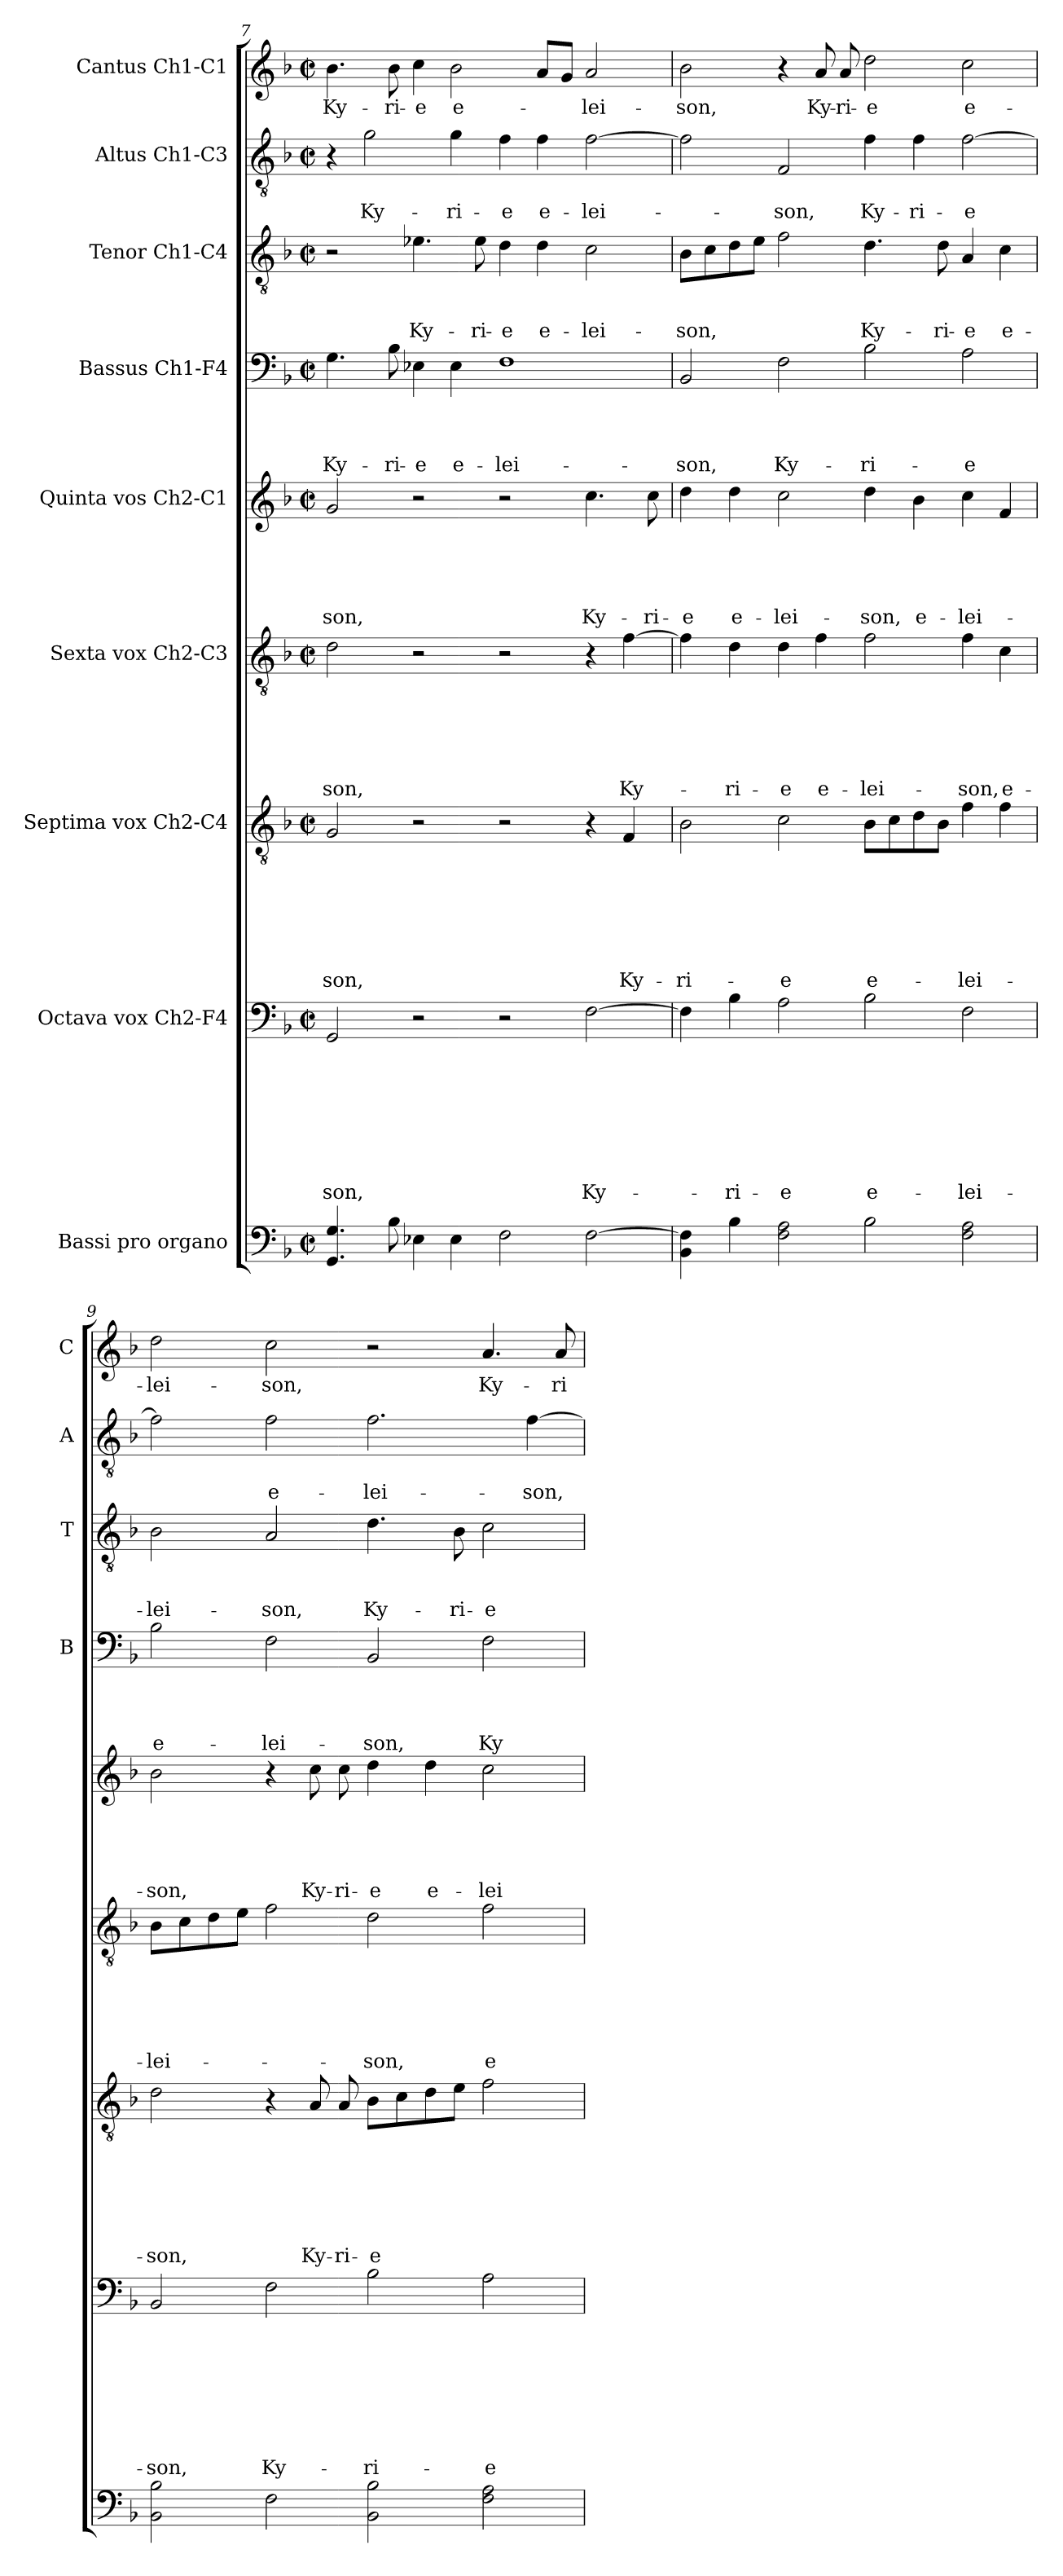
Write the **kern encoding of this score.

**kern	**kern	**text	**text	**text	**text	**text	**text	**text	**text	**kern	**text	**text	**text	**text	**text	**text	**text	**kern	**text	**text	**text	**text	**text	**text	**kern	**text	**text	**text	**text	**text	**kern	**text	**text	**text	**text	**kern	**text	**text	**text	**kern	**text	**text	**kern	**text
*part9	*part8	*part8	*part8	*part8	*part8	*part8	*part8	*part8	*part8	*part7	*part7	*part7	*part7	*part7	*part7	*part7	*part7	*part6	*part6	*part6	*part6	*part6	*part6	*part6	*part5	*part5	*part5	*part5	*part5	*part5	*part4	*part4	*part4	*part4	*part4	*part3	*part3	*part3	*part3	*part2	*part2	*part2	*part1	*part1
*staff9	*staff8	*staff8	*staff8	*staff8	*staff8	*staff8	*staff8	*staff8	*staff8	*staff7	*staff7	*staff7	*staff7	*staff7	*staff7	*staff7	*staff7	*staff6	*staff6	*staff6	*staff6	*staff6	*staff6	*staff6	*staff5	*staff5	*staff5	*staff5	*staff5	*staff5	*staff4	*staff4	*staff4	*staff4	*staff4	*staff3	*staff3	*staff3	*staff3	*staff2	*staff2	*staff2	*staff1	*staff1
*I"Bassi pro  organo	*I"Octava vox Ch2-F4	*	*	*	*	*	*	*	*	*I"Septima vox Ch2-C4	*	*	*	*	*	*	*	*I"Sexta vox Ch2-C3	*	*	*	*	*	*	*I"Quinta vos Ch2-C1	*	*	*	*	*	*I"Bassus Ch1-F4	*	*	*	*	*I"Tenor Ch1-C4	*	*	*	*I"Altus Ch1-C3	*	*	*I"Cantus Ch1-C1	*
*	*	*	*	*	*	*	*	*	*	*	*	*	*	*	*	*	*	*	*	*	*	*	*	*	*	*	*	*	*	*	*I'B	*	*	*	*	*I'T	*	*	*	*I'A	*	*	*I'C	*
*clefF4	*clefF4	*	*	*	*	*	*	*	*	*clefGv2	*	*	*	*	*	*	*	*clefGv2	*	*	*	*	*	*	*clefG2	*	*	*	*	*	*clefF4	*	*	*	*	*clefGv2	*	*	*	*clefGv2	*	*	*clefG2	*
*k[b-]	*k[b-]	*	*	*	*	*	*	*	*	*k[b-]	*	*	*	*	*	*	*	*k[b-]	*	*	*	*	*	*	*k[b-]	*	*	*	*	*	*k[b-]	*	*	*	*	*k[b-]	*	*	*	*k[b-]	*	*	*k[b-]	*
*F:	*F:	*	*	*	*	*	*	*	*	*F:	*	*	*	*	*	*	*	*F:	*	*	*	*	*	*	*F:	*	*	*	*	*	*F:	*	*	*	*	*F:	*	*	*	*F:	*	*	*F:	*
*M2/2	*M2/2	*	*	*	*	*	*	*	*	*M2/2	*	*	*	*	*	*	*	*M2/2	*	*	*	*	*	*	*M2/2	*	*	*	*	*	*M2/2	*	*	*	*	*M2/2	*	*	*	*M2/2	*	*	*M2/2	*
*met(c|)	*met(c|)	*	*	*	*	*	*	*	*	*met(c|)	*	*	*	*	*	*	*	*met(c|)	*	*	*	*	*	*	*met(c|)	*	*	*	*	*	*met(c|)	*	*	*	*	*met(c|)	*	*	*	*met(c|)	*	*	*met(c|)	*
=7	=7	=7	=7	=7	=7	=7	=7	=7	=7	=7	=7	=7	=7	=7	=7	=7	=7	=7	=7	=7	=7	=7	=7	=7	=7	=7	=7	=7	=7	=7	=7	=7	=7	=7	=7	=7	=7	=7	=7	=7	=7	=7	=7	=7
!	!	!	!	!	!	!	!	!	!LO:LY:b	!	!	!	!	!	!	!	!LO:LY:b	!	!	!	!	!	!	!LO:LY:b	!	!	!	!	!	!LO:LY:b	!	!	!	!	!LO:LY:b	!	!	!	!	!	!	!	!	!LO:LY:b
4.GG/ 4.G/	2GG/	.	.	.	.	.	.	.	-son,	2G/	.	.	.	.	.	.	-son,	2d\	.	.	.	.	.	-son,	2g/	.	.	.	.	-son,	4.G\	.	.	.	Ky-	2r	.	.	.	4r	.	.	4.b-\	Ky-
!	!	!	!	!	!	!	!	!	!	!	!	!	!	!	!	!	!	!	!	!	!	!	!	!	!	!	!	!	!	!	!	!	!	!	!	!	!	!	!	!	!	!LO:LY:b	!	!
.	.	.	.	.	.	.	.	.	.	.	.	.	.	.	.	.	.	.	.	.	.	.	.	.	.	.	.	.	.	.	.	.	.	.	.	.	.	.	.	2g\	.	Ky-	.	.
!	!	!	!	!	!	!	!	!	!	!	!	!	!	!	!	!	!	!	!	!	!	!	!	!	!	!	!	!	!	!	!	!	!	!	!LO:LY:b	!	!	!	!	!	!	!	!	!LO:LY:b
8B-\	.	.	.	.	.	.	.	.	.	.	.	.	.	.	.	.	.	.	.	.	.	.	.	.	.	.	.	.	.	.	8B-\	.	.	.	-ri-	.	.	.	.	.	.	.	8b-\	-ri-
!	!	!	!	!	!	!	!	!	!	!	!	!	!	!	!	!	!	!	!	!	!	!	!	!	!	!	!	!	!	!	!	!	!	!	!LO:LY:b	!	!	!	!LO:LY:b	!	!	!	!	!LO:LY:b
4E-X\	2r	.	.	.	.	.	.	.	.	2r	.	.	.	.	.	.	.	2r	.	.	.	.	.	.	2r	.	.	.	.	.	4E-X\	.	.	.	-e	4.e-X\	.	.	Ky-	.	.	.	4cc\	-e
!	!	!	!	!	!	!	!	!	!	!	!	!	!	!	!	!	!	!	!	!	!	!	!	!	!	!	!	!	!	!	!	!	!	!	!LO:LY:b	!	!	!	!	!	!	!LO:LY:b	!	!LO:LY:b
4E-\	.	.	.	.	.	.	.	.	.	.	.	.	.	.	.	.	.	.	.	.	.	.	.	.	.	.	.	.	.	.	4E-\	.	.	.	e-	.	.	.	.	4g\	.	-ri-	2b-\	e-
!	!	!	!	!	!	!	!	!	!	!	!	!	!	!	!	!	!	!	!	!	!	!	!	!	!	!	!	!	!	!	!	!	!	!	!	!	!	!	!LO:LY:b	!	!	!	!	!
.	.	.	.	.	.	.	.	.	.	.	.	.	.	.	.	.	.	.	.	.	.	.	.	.	.	.	.	.	.	.	.	.	.	.	.	8e-\	.	.	-ri-	.	.	.	.	.
!	!	!	!	!	!	!	!	!	!	!	!	!	!	!	!	!	!	!	!	!	!	!	!	!	!	!	!	!	!	!	!	!	!	!	!LO:LY:b	!	!	!	!LO:LY:b	!	!	!LO:LY:b	!	!
2F\	2r	.	.	.	.	.	.	.	.	2r	.	.	.	.	.	.	.	2r	.	.	.	.	.	.	2r	.	.	.	.	.	1F	.	.	.	-lei-	4d\	.	.	-e	4f\	.	-e	.	.
!	!	!	!	!	!	!	!	!	!	!	!	!	!	!	!	!	!	!	!	!	!	!	!	!	!	!	!	!	!	!	!	!	!	!	!	!	!	!	!LO:LY:b	!	!	!LO:LY:b	!	!
.	.	.	.	.	.	.	.	.	.	.	.	.	.	.	.	.	.	.	.	.	.	.	.	.	.	.	.	.	.	.	.	.	.	.	.	4d\	.	.	e-	4f\	.	e-	8a/L	.
.	.	.	.	.	.	.	.	.	.	.	.	.	.	.	.	.	.	.	.	.	.	.	.	.	.	.	.	.	.	.	.	.	.	.	.	.	.	.	.	.	.	.	8g/J	.
!	!	!	!	!	!	!	!	!	!LO:LY:b	!	!	!	!	!	!	!	!	!	!	!	!	!	!	!	!	!	!	!	!	!LO:LY:b	!	!	!	!	!	!	!	!	!LO:LY:b	!	!	!LO:LY:b	!	!LO:LY:b
[2F\	[2F\	.	.	.	.	.	.	.	Ky-	4r	.	.	.	.	.	.	.	4r	.	.	.	.	.	.	4.cc\	.	.	.	.	Ky-	.	.	.	.	.	2c\	.	.	-lei-	[2f\	.	-lei-	2a/	-lei-
!	!	!	!	!	!	!	!	!	!	!	!	!	!	!	!	!	!LO:LY:b	!	!	!	!	!	!	!LO:LY:b	!	!	!	!	!	!	!	!	!	!	!	!	!	!	!	!	!	!	!	!
.	.	.	.	.	.	.	.	.	.	4F/	.	.	.	.	.	.	Ky-	[4f\	.	.	.	.	.	Ky-	.	.	.	.	.	.	.	.	.	.	.	.	.	.	.	.	.	.	.	.
!	!	!	!	!	!	!	!	!	!	!	!	!	!	!	!	!	!	!	!	!	!	!	!	!	!	!	!	!	!	!LO:LY:b	!	!	!	!	!	!	!	!	!	!	!	!	!	!
.	.	.	.	.	.	.	.	.	.	.	.	.	.	.	.	.	.	.	.	.	.	.	.	.	8cc\	.	.	.	.	-ri-	.	.	.	.	.	.	.	.	.	.	.	.	.	.
=8	=8	=8	=8	=8	=8	=8	=8	=8	=8	=8	=8	=8	=8	=8	=8	=8	=8	=8	=8	=8	=8	=8	=8	=8	=8	=8	=8	=8	=8	=8	=8	=8	=8	=8	=8	=8	=8	=8	=8	=8	=8	=8	=8	=8
!	!	!	!	!	!	!	!	!	!	!	!	!	!	!	!	!	!LO:LY:b	!	!	!	!	!	!	!	!	!	!	!	!	!LO:LY:b	!	!	!	!	!LO:LY:b	!	!	!	!LO:LY:b	!	!	!	!	!LO:LY:b
4BB-\ 4F\]	4F\]	.	.	.	.	.	.	.	.	2B-\	.	.	.	.	.	.	-ri-	4f\]	.	.	.	.	.	.	4dd\	.	.	.	.	-e	2BB-/	.	.	.	-son,	8B-\L	.	.	-son,	2f\]	.	.	2b-\	-son,
.	.	.	.	.	.	.	.	.	.	.	.	.	.	.	.	.	.	.	.	.	.	.	.	.	.	.	.	.	.	.	.	.	.	.	.	8c\	.	.	.	.	.	.	.	.
!	!	!	!	!	!	!	!	!	!LO:LY:b	!	!	!	!	!	!	!	!	!	!	!	!	!	!	!LO:LY:b	!	!	!	!	!	!LO:LY:b	!	!	!	!	!	!	!	!	!	!	!	!	!	!
4B-\	4B-\	.	.	.	.	.	.	.	-ri-	.	.	.	.	.	.	.	.	4d\	.	.	.	.	.	-ri-	4dd\	.	.	.	.	e-	.	.	.	.	.	8d\	.	.	.	.	.	.	.	.
.	.	.	.	.	.	.	.	.	.	.	.	.	.	.	.	.	.	.	.	.	.	.	.	.	.	.	.	.	.	.	.	.	.	.	.	8e\J	.	.	.	.	.	.	.	.
!	!	!	!	!	!	!	!	!	!LO:LY:b	!	!	!	!	!	!	!	!LO:LY:b	!	!	!	!	!	!	!LO:LY:b	!	!	!	!	!	!LO:LY:b	!	!	!	!	!LO:LY:b	!	!	!	!	!	!	!LO:LY:b	!	!
2F\ 2A\	2A\	.	.	.	.	.	.	.	-e	2c\	.	.	.	.	.	.	-e	4d\	.	.	.	.	.	-e	2cc\	.	.	.	.	-lei-	2F\	.	.	.	Ky-	2f\	.	.	.	2F/	.	-son,	4r	.
!	!	!	!	!	!	!	!	!	!	!	!	!	!	!	!	!	!	!	!	!	!	!	!	!LO:LY:b	!	!	!	!	!	!	!	!	!	!	!	!	!	!	!	!	!	!	!	!LO:LY:b
.	.	.	.	.	.	.	.	.	.	.	.	.	.	.	.	.	.	4f\	.	.	.	.	.	e-	.	.	.	.	.	.	.	.	.	.	.	.	.	.	.	.	.	.	8a/	Ky-
!	!	!	!	!	!	!	!	!	!	!	!	!	!	!	!	!	!	!	!	!	!	!	!	!	!	!	!	!	!	!	!	!	!	!	!	!	!	!	!	!	!	!	!	!LO:LY:b
.	.	.	.	.	.	.	.	.	.	.	.	.	.	.	.	.	.	.	.	.	.	.	.	.	.	.	.	.	.	.	.	.	.	.	.	.	.	.	.	.	.	.	8a/	-ri-
!	!	!	!	!	!	!	!	!	!LO:LY:b	!	!	!	!	!	!	!	!LO:LY:b	!	!	!	!	!	!	!LO:LY:b	!	!	!	!	!	!LO:LY:b	!	!	!	!	!LO:LY:b	!	!	!	!LO:LY:b	!	!	!LO:LY:b	!	!LO:LY:b
2B-\	2B-\	.	.	.	.	.	.	.	e-	8B-\L	.	.	.	.	.	.	e-	2f\	.	.	.	.	.	-lei-	4dd\	.	.	.	.	-son,	2B-\	.	.	.	-ri-	4.d\	.	.	Ky-	4f\	.	Ky-	2dd\	-e
.	.	.	.	.	.	.	.	.	.	8c\	.	.	.	.	.	.	.	.	.	.	.	.	.	.	.	.	.	.	.	.	.	.	.	.	.	.	.	.	.	.	.	.	.	.
!	!	!	!	!	!	!	!	!	!	!	!	!	!	!	!	!	!	!	!	!	!	!	!	!	!	!	!	!	!	!LO:LY:b	!	!	!	!	!	!	!	!	!	!	!	!LO:LY:b	!	!
.	.	.	.	.	.	.	.	.	.	8d\	.	.	.	.	.	.	.	.	.	.	.	.	.	.	4b-\	.	.	.	.	e-	.	.	.	.	.	.	.	.	.	4f\	.	-ri-	.	.
!	!	!	!	!	!	!	!	!	!	!	!	!	!	!	!	!	!	!	!	!	!	!	!	!	!	!	!	!	!	!	!	!	!	!	!	!	!	!	!LO:LY:b	!	!	!	!	!
.	.	.	.	.	.	.	.	.	.	8B-\J	.	.	.	.	.	.	.	.	.	.	.	.	.	.	.	.	.	.	.	.	.	.	.	.	.	8d\	.	.	-ri-	.	.	.	.	.
!	!	!	!	!	!	!	!	!	!LO:LY:b	!	!	!	!	!	!	!	!LO:LY:b	!	!	!	!	!	!	!LO:LY:b	!	!	!	!	!	!LO:LY:b	!	!	!	!	!LO:LY:b	!	!	!	!LO:LY:b	!	!	!LO:LY:b	!	!LO:LY:b
2F\ 2A\	2F\	.	.	.	.	.	.	.	-lei-	4f\	.	.	.	.	.	.	-lei-	4f\	.	.	.	.	.	-son,	4cc\	.	.	.	.	-lei-	2A\	.	.	.	-e	4A/	.	.	-e	[2f\	.	-e	2cc\	e-
!	!	!	!	!	!	!	!	!	!	!	!	!	!	!	!	!	!	!	!	!	!	!	!	!LO:LY:b	!	!	!	!	!	!	!	!	!	!	!	!	!	!	!LO:LY:b	!	!	!	!	!
.	.	.	.	.	.	.	.	.	.	4f\	.	.	.	.	.	.	.	4c\	.	.	.	.	.	e-	4f/	.	.	.	.	.	.	.	.	.	.	4c\	.	.	e-	.	.	.	.	.
!!LO:PB:g=z
=9	=9	=9	=9	=9	=9	=9	=9	=9	=9	=9	=9	=9	=9	=9	=9	=9	=9	=9	=9	=9	=9	=9	=9	=9	=9	=9	=9	=9	=9	=9	=9	=9	=9	=9	=9	=9	=9	=9	=9	=9	=9	=9	=9	=9
!	!	!	!	!	!	!	!	!	!LO:LY:b	!	!	!	!	!	!	!	!LO:LY:b	!	!	!	!	!	!	!LO:LY:b	!	!	!	!	!	!LO:LY:b	!	!	!	!	!LO:LY:b	!	!	!	!LO:LY:b	!	!	!	!	!LO:LY:b
2BB-\ 2B-\	2BB-/	.	.	.	.	.	.	.	-son,	2d\	.	.	.	.	.	.	-son,	8B-\L	.	.	.	.	.	-lei-	2b-\	.	.	.	.	-son,	2B-\	.	.	.	e-	2B-\	.	.	-lei-	2f\]	.	.	2dd\	-lei-
.	.	.	.	.	.	.	.	.	.	.	.	.	.	.	.	.	.	8c\	.	.	.	.	.	.	.	.	.	.	.	.	.	.	.	.	.	.	.	.	.	.	.	.	.	.
.	.	.	.	.	.	.	.	.	.	.	.	.	.	.	.	.	.	8d\	.	.	.	.	.	.	.	.	.	.	.	.	.	.	.	.	.	.	.	.	.	.	.	.	.	.
.	.	.	.	.	.	.	.	.	.	.	.	.	.	.	.	.	.	8e\J	.	.	.	.	.	.	.	.	.	.	.	.	.	.	.	.	.	.	.	.	.	.	.	.	.	.
!	!	!	!	!	!	!	!	!	!LO:LY:b	!	!	!	!	!	!	!	!	!	!	!	!	!	!	!	!	!	!	!	!	!	!	!	!	!	!LO:LY:b	!	!	!	!LO:LY:b	!	!	!LO:LY:b	!	!LO:LY:b
2F\	2F\	.	.	.	.	.	.	.	Ky-	4r	.	.	.	.	.	.	.	2f\	.	.	.	.	.	.	4r	.	.	.	.	.	2F\	.	.	.	-lei-	2A/	.	.	-son,	2f\	.	e-	2cc\	-son,
!	!	!	!	!	!	!	!	!	!	!	!	!	!	!	!	!	!LO:LY:b	!	!	!	!	!	!	!	!	!	!	!	!	!LO:LY:b	!	!	!	!	!	!	!	!	!	!	!	!	!	!
.	.	.	.	.	.	.	.	.	.	8A/	.	.	.	.	.	.	Ky-	.	.	.	.	.	.	.	8cc\	.	.	.	.	Ky-	.	.	.	.	.	.	.	.	.	.	.	.	.	.
!	!	!	!	!	!	!	!	!	!	!	!	!	!	!	!	!	!LO:LY:b	!	!	!	!	!	!	!	!	!	!	!	!	!LO:LY:b	!	!	!	!	!	!	!	!	!	!	!	!	!	!
.	.	.	.	.	.	.	.	.	.	8A/	.	.	.	.	.	.	-ri-	.	.	.	.	.	.	.	8cc\	.	.	.	.	-ri-	.	.	.	.	.	.	.	.	.	.	.	.	.	.
!	!	!	!	!	!	!	!	!	!LO:LY:b	!	!	!	!	!	!	!	!LO:LY:b	!	!	!	!	!	!	!LO:LY:b	!	!	!	!	!	!LO:LY:b	!	!	!	!	!LO:LY:b	!	!	!	!LO:LY:b	!	!	!LO:LY:b	!	!
2BB-\ 2B-\	2B-\	.	.	.	.	.	.	.	-ri-	8B-\L	.	.	.	.	.	.	-e	2d\	.	.	.	.	.	-son,	4dd\	.	.	.	.	-e	2BB-/	.	.	.	-son,	4.d\	.	.	Ky-	2.f\	.	-lei-	2r	.
.	.	.	.	.	.	.	.	.	.	8c\	.	.	.	.	.	.	.	.	.	.	.	.	.	.	.	.	.	.	.	.	.	.	.	.	.	.	.	.	.	.	.	.	.	.
!	!	!	!	!	!	!	!	!	!	!	!	!	!	!	!	!	!	!	!	!	!	!	!	!	!	!	!	!	!	!LO:LY:b	!	!	!	!	!	!	!	!	!	!	!	!	!	!
.	.	.	.	.	.	.	.	.	.	8d\	.	.	.	.	.	.	.	.	.	.	.	.	.	.	4dd\	.	.	.	.	e-	.	.	.	.	.	.	.	.	.	.	.	.	.	.
!	!	!	!	!	!	!	!	!	!	!	!	!	!	!	!	!	!	!	!	!	!	!	!	!	!	!	!	!	!	!	!	!	!	!	!	!	!	!	!LO:LY:b	!	!	!	!	!
.	.	.	.	.	.	.	.	.	.	8e\J	.	.	.	.	.	.	.	.	.	.	.	.	.	.	.	.	.	.	.	.	.	.	.	.	.	8B-\	.	.	-ri-	.	.	.	.	.
!	!	!	!	!	!	!	!	!	!LO:LY:b	!	!	!	!	!	!	!	!	!	!	!	!	!	!	!LO:LY:b	!	!	!	!	!	!LO:LY:b	!	!	!	!	!LO:LY:b	!	!	!	!LO:LY:b	!	!	!	!	!LO:LY:b
2F\ 2A\	2A\	.	.	.	.	.	.	.	-e	2f\	.	.	.	.	.	.	.	2f\	.	.	.	.	.	e-	2cc\	.	.	.	.	-lei-	2F\	.	.	.	Ky-	2c\	.	.	-e	.	.	.	4.a/	Ky-
!	!	!	!	!	!	!	!	!	!	!	!	!	!	!	!	!	!	!	!	!	!	!	!	!	!	!	!	!	!	!	!	!	!	!	!	!	!	!	!	!	!	!LO:LY:b	!	!
.	.	.	.	.	.	.	.	.	.	.	.	.	.	.	.	.	.	.	.	.	.	.	.	.	.	.	.	.	.	.	.	.	.	.	.	.	.	.	.	[4f\	.	-son,	.	.
!	!	!	!	!	!	!	!	!	!	!	!	!	!	!	!	!	!	!	!	!	!	!	!	!	!	!	!	!	!	!	!	!	!	!	!	!	!	!	!	!	!	!	!	!LO:LY:b
.	.	.	.	.	.	.	.	.	.	.	.	.	.	.	.	.	.	.	.	.	.	.	.	.	.	.	.	.	.	.	.	.	.	.	.	.	.	.	.	.	.	.	8a/	-ri-
=	=	=	=	=	=	=	=	=	=	=	=	=	=	=	=	=	=	=	=	=	=	=	=	=	=	=	=	=	=	=	=	=	=	=	=	=	=	=	=	=	=	=	=	=
*-	*-	*-	*-	*-	*-	*-	*-	*-	*-	*-	*-	*-	*-	*-	*-	*-	*-	*-	*-	*-	*-	*-	*-	*-	*-	*-	*-	*-	*-	*-	*-	*-	*-	*-	*-	*-	*-	*-	*-	*-	*-	*-	*-	*-
